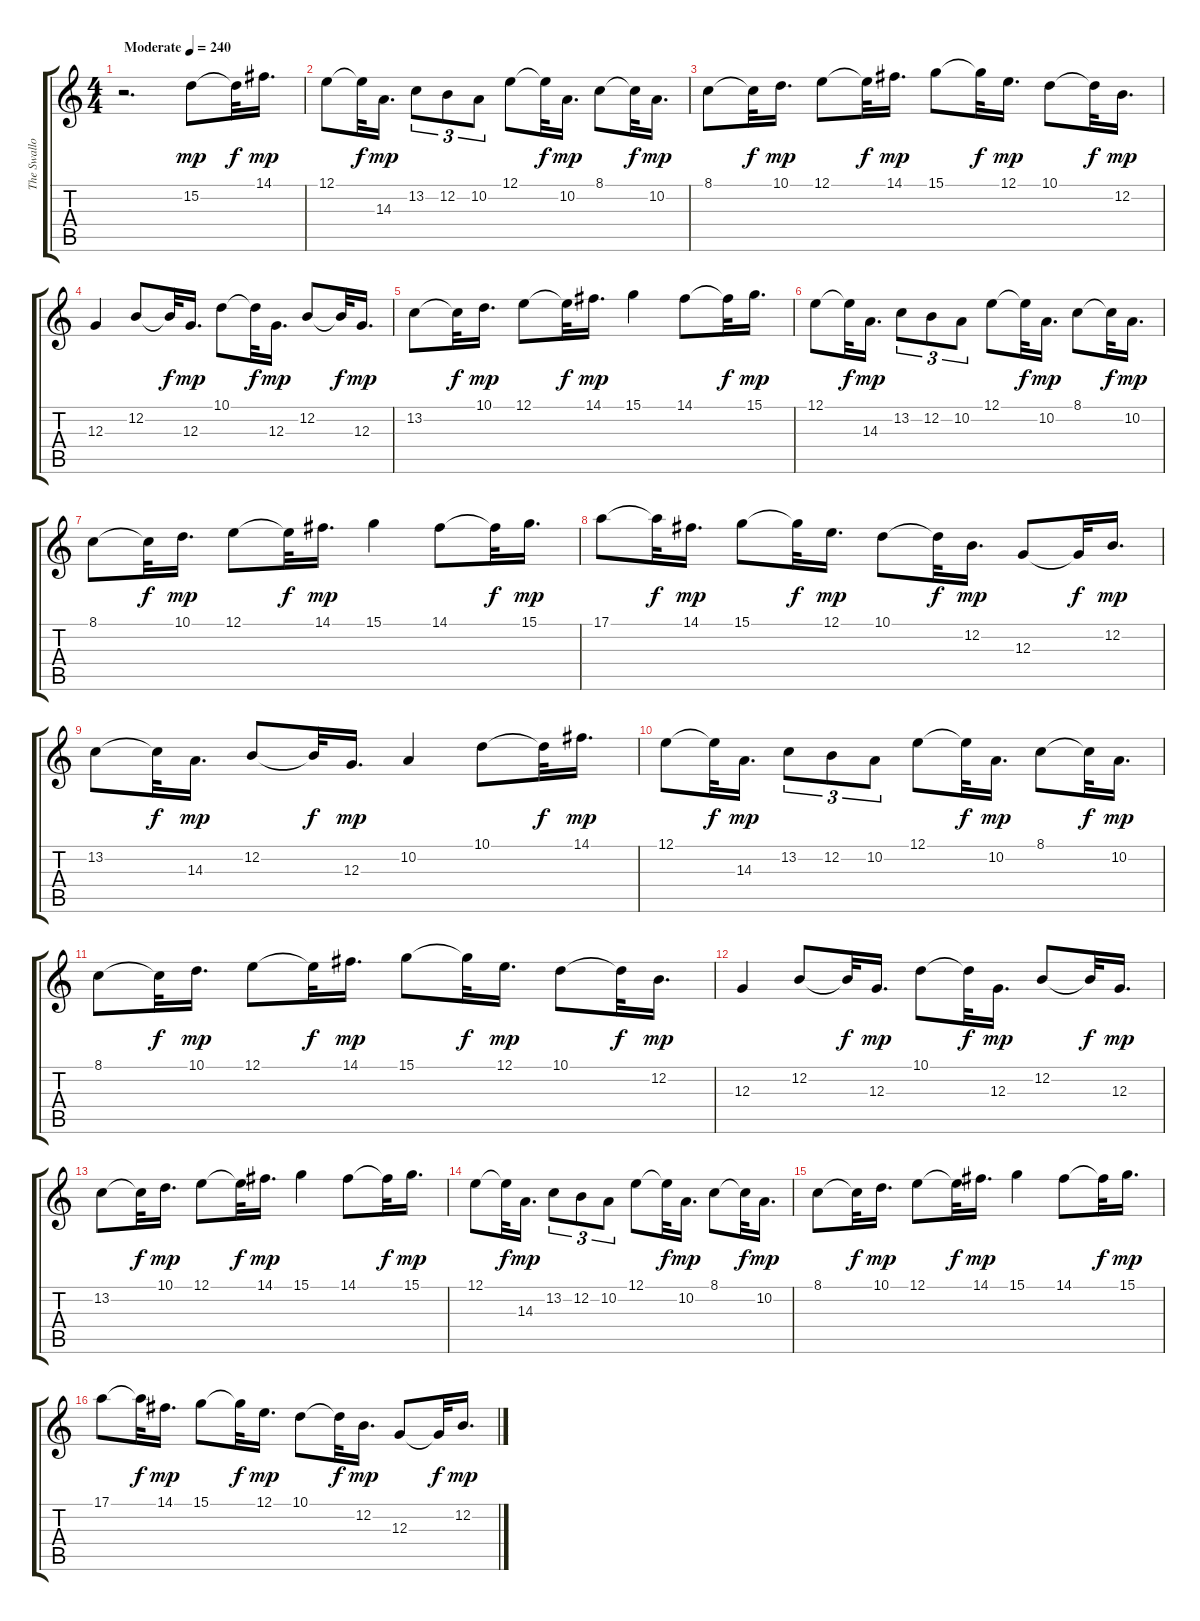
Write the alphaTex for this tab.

\track ("The Swallow's Tail" "The Swallo") {instrument acousticgrandpiano}
\staff {score tabs}
\tuning (E4 B3 G3 D3 A2 E2) {hide}
\ts (4 4)
\tempo (240 "Moderate")
\clef g2
\ks c
r.2{d dy mp instrument acousticgrandpiano} 15.2.8 15.2{t}.32{dy f} 14.1.16{d dy mp} |
12.1.8 12.1{t}.32{dy f} 14.3.16{d dy mp} 13.2.8{tu (3 2)} 12.2.8{tu (3 2)} 10.2.8{tu (3 2)} 12.1.8 12.1{t}.32{dy f} 10.2.16{d dy mp} 8.1.8 8.1{t}.32{dy f} 10.2.16{d dy mp} |
8.1.8 8.1{t}.32{dy f} 10.1.16{d dy mp} 12.1.8 12.1{t}.32{dy f} 14.1.16{d dy mp} 15.1.8 15.1{t}.32{dy f} 12.1.16{d dy mp} 10.1.8 10.1{t}.32{dy f} 12.2.16{d dy mp} |
12.3.4 12.2.8 12.2{t}.32{dy f} 12.3.16{d dy mp} 10.1.8 10.1{t}.32{dy f} 12.3.16{d dy mp} 12.2.8 12.2{t}.32{dy f} 12.3.16{d dy mp} |
13.2.8 13.2{t}.32{dy f} 10.1.16{d dy mp} 12.1.8 12.1{t}.32{dy f} 14.1.16{d dy mp} 15.1.4 14.1.8 14.1{t}.32{dy f} 15.1.16{d dy mp} |
12.1.8 12.1{t}.32{dy f} 14.3.16{d dy mp} 13.2.8{tu (3 2)} 12.2.8{tu (3 2)} 10.2.8{tu (3 2)} 12.1.8 12.1{t}.32{dy f} 10.2.16{d dy mp} 8.1.8 8.1{t}.32{dy f} 10.2.16{d dy mp} |
8.1.8 8.1{t}.32{dy f} 10.1.16{d dy mp} 12.1.8 12.1{t}.32{dy f} 14.1.16{d dy mp} 15.1.4 14.1.8 14.1{t}.32{dy f} 15.1.16{d dy mp} |
17.1.8 17.1{t}.32{dy f} 14.1.16{d dy mp} 15.1.8 15.1{t}.32{dy f} 12.1.16{d dy mp} 10.1.8 10.1{t}.32{dy f} 12.2.16{d dy mp} 12.3.8 12.3{t}.32{dy f} 12.2.16{d dy mp} |
13.2.8 13.2{t}.32{dy f} 14.3.16{d dy mp} 12.2.8 12.2{t}.32{dy f} 12.3.16{d dy mp} 10.2.4 10.1.8 10.1{t}.32{dy f} 14.1.16{d dy mp} |
12.1.8 12.1{t}.32{dy f} 14.3.16{d dy mp} 13.2.8{tu (3 2)} 12.2.8{tu (3 2)} 10.2.8{tu (3 2)} 12.1.8 12.1{t}.32{dy f} 10.2.16{d dy mp} 8.1.8 8.1{t}.32{dy f} 10.2.16{d dy mp} |
8.1.8 8.1{t}.32{dy f} 10.1.16{d dy mp} 12.1.8 12.1{t}.32{dy f} 14.1.16{d dy mp} 15.1.8 15.1{t}.32{dy f} 12.1.16{d dy mp} 10.1.8 10.1{t}.32{dy f} 12.2.16{d dy mp} |
12.3.4 12.2.8 12.2{t}.32{dy f} 12.3.16{d dy mp} 10.1.8 10.1{t}.32{dy f} 12.3.16{d dy mp} 12.2.8 12.2{t}.32{dy f} 12.3.16{d dy mp} |
13.2.8 13.2{t}.32{dy f} 10.1.16{d dy mp} 12.1.8 12.1{t}.32{dy f} 14.1.16{d dy mp} 15.1.4 14.1.8 14.1{t}.32{dy f} 15.1.16{d dy mp} |
12.1.8 12.1{t}.32{dy f} 14.3.16{d dy mp} 13.2.8{tu (3 2)} 12.2.8{tu (3 2)} 10.2.8{tu (3 2)} 12.1.8 12.1{t}.32{dy f} 10.2.16{d dy mp} 8.1.8 8.1{t}.32{dy f} 10.2.16{d dy mp} |
8.1.8 8.1{t}.32{dy f} 10.1.16{d dy mp} 12.1.8 12.1{t}.32{dy f} 14.1.16{d dy mp} 15.1.4 14.1.8 14.1{t}.32{dy f} 15.1.16{d dy mp} |
17.1.8 17.1{t}.32{dy f} 14.1.16{d dy mp} 15.1.8 15.1{t}.32{dy f} 12.1.16{d dy mp} 10.1.8 10.1{t}.32{dy f} 12.2.16{d dy mp} 12.3.8 12.3{t}.32{dy f} 12.2.16{d dy mp}
